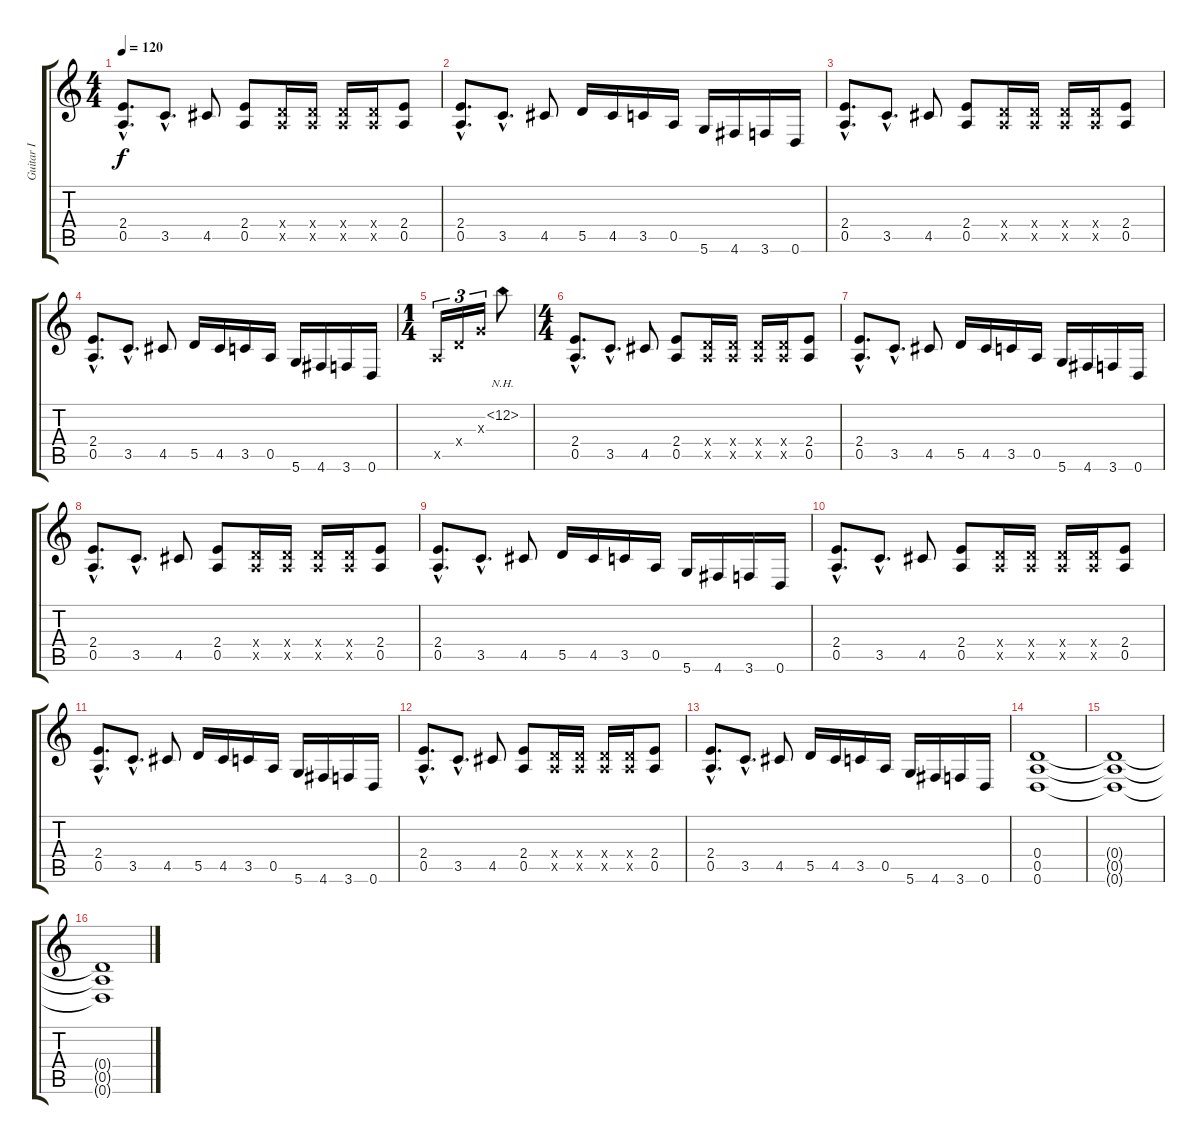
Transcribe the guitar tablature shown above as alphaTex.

\track ("Guitar I" "Guitar I") {instrument electricguitarclean}
\staff {score tabs}
\tuning (E4 B3 G3 D3 A2 D2) {hide}
\ts (4 4)
\tempo 120
\clef g2
\ks c
(2.4{hac} 0.5{hac}).8{d dy f instrument electricguitarclean} 3.5{hac}.8{d} 4.5.8 (2.4 0.5).8 (0.4{x} 0.5{x}).16 (0.4{x} 0.5{x}).16 (0.4{x} 0.5{x}).16 (0.4{x} 0.5{x}).16 (2.4 0.5).8 |
(2.4{hac} 0.5{hac}).8{d} 3.5{hac}.8{d} 4.5.8 5.5.16 4.5.16 3.5.16 0.5.16 5.6.16 4.6.16 3.6.16 0.6.16 |
(2.4{hac} 0.5{hac}).8{d} 3.5{hac}.8{d} 4.5.8 (2.4 0.5).8 (0.4{x} 0.5{x}).16 (0.4{x} 0.5{x}).16 (0.4{x} 0.5{x}).16 (0.4{x} 0.5{x}).16 (2.4 0.5).8 |
(2.4{hac} 0.5{hac}).8{d} 3.5{hac}.8{d} 4.5.8 5.5.16 4.5.16 3.5.16 0.5.16 5.6.16 4.6.16 3.6.16 0.6.16 |
\ts (1 4)
0.5{x}.16{tu (3 2)} 0.4{x}.16{tu (3 2)} 0.3{x}.16{tu (3 2)} 12.2{nh}.8 |
\ts (4 4)
(2.4{hac} 0.5{hac}).8{d} 3.5{hac}.8{d} 4.5.8 (2.4 0.5).8 (0.4{x} 0.5{x}).16 (0.4{x} 0.5{x}).16 (0.4{x} 0.5{x}).16 (0.4{x} 0.5{x}).16 (2.4 0.5).8 |
(2.4{hac} 0.5{hac}).8{d} 3.5{hac}.8{d} 4.5.8 5.5.16 4.5.16 3.5.16 0.5.16 5.6.16 4.6.16 3.6.16 0.6.16 |
(2.4{hac} 0.5{hac}).8{d} 3.5{hac}.8{d} 4.5.8 (2.4 0.5).8 (0.4{x} 0.5{x}).16 (0.4{x} 0.5{x}).16 (0.4{x} 0.5{x}).16 (0.4{x} 0.5{x}).16 (2.4 0.5).8 |
(2.4{hac} 0.5{hac}).8{d} 3.5{hac}.8{d} 4.5.8 5.5.16 4.5.16 3.5.16 0.5.16 5.6.16 4.6.16 3.6.16 0.6.16 |
(2.4{hac} 0.5{hac}).8{d} 3.5{hac}.8{d} 4.5.8 (2.4 0.5).8 (0.4{x} 0.5{x}).16 (0.4{x} 0.5{x}).16 (0.4{x} 0.5{x}).16 (0.4{x} 0.5{x}).16 (2.4 0.5).8 |
(2.4{hac} 0.5{hac}).8{d} 3.5{hac}.8{d} 4.5.8 5.5.16 4.5.16 3.5.16 0.5.16 5.6.16 4.6.16 3.6.16 0.6.16 |
(2.4{hac} 0.5{hac}).8{d} 3.5{hac}.8{d} 4.5.8 (2.4 0.5).8 (0.4{x} 0.5{x}).16 (0.4{x} 0.5{x}).16 (0.4{x} 0.5{x}).16 (0.4{x} 0.5{x}).16 (2.4 0.5).8 |
(2.4{hac} 0.5{hac}).8{d} 3.5{hac}.8{d} 4.5.8 5.5.16 4.5.16 3.5.16 0.5.16 5.6.16 4.6.16 3.6.16 0.6.16 |
(0.4 0.5 0.6).1 |
(0.4{t} 0.5{t} 0.6{t}).1 |
(0.4{t} 0.5{t} 0.6{t}).1
